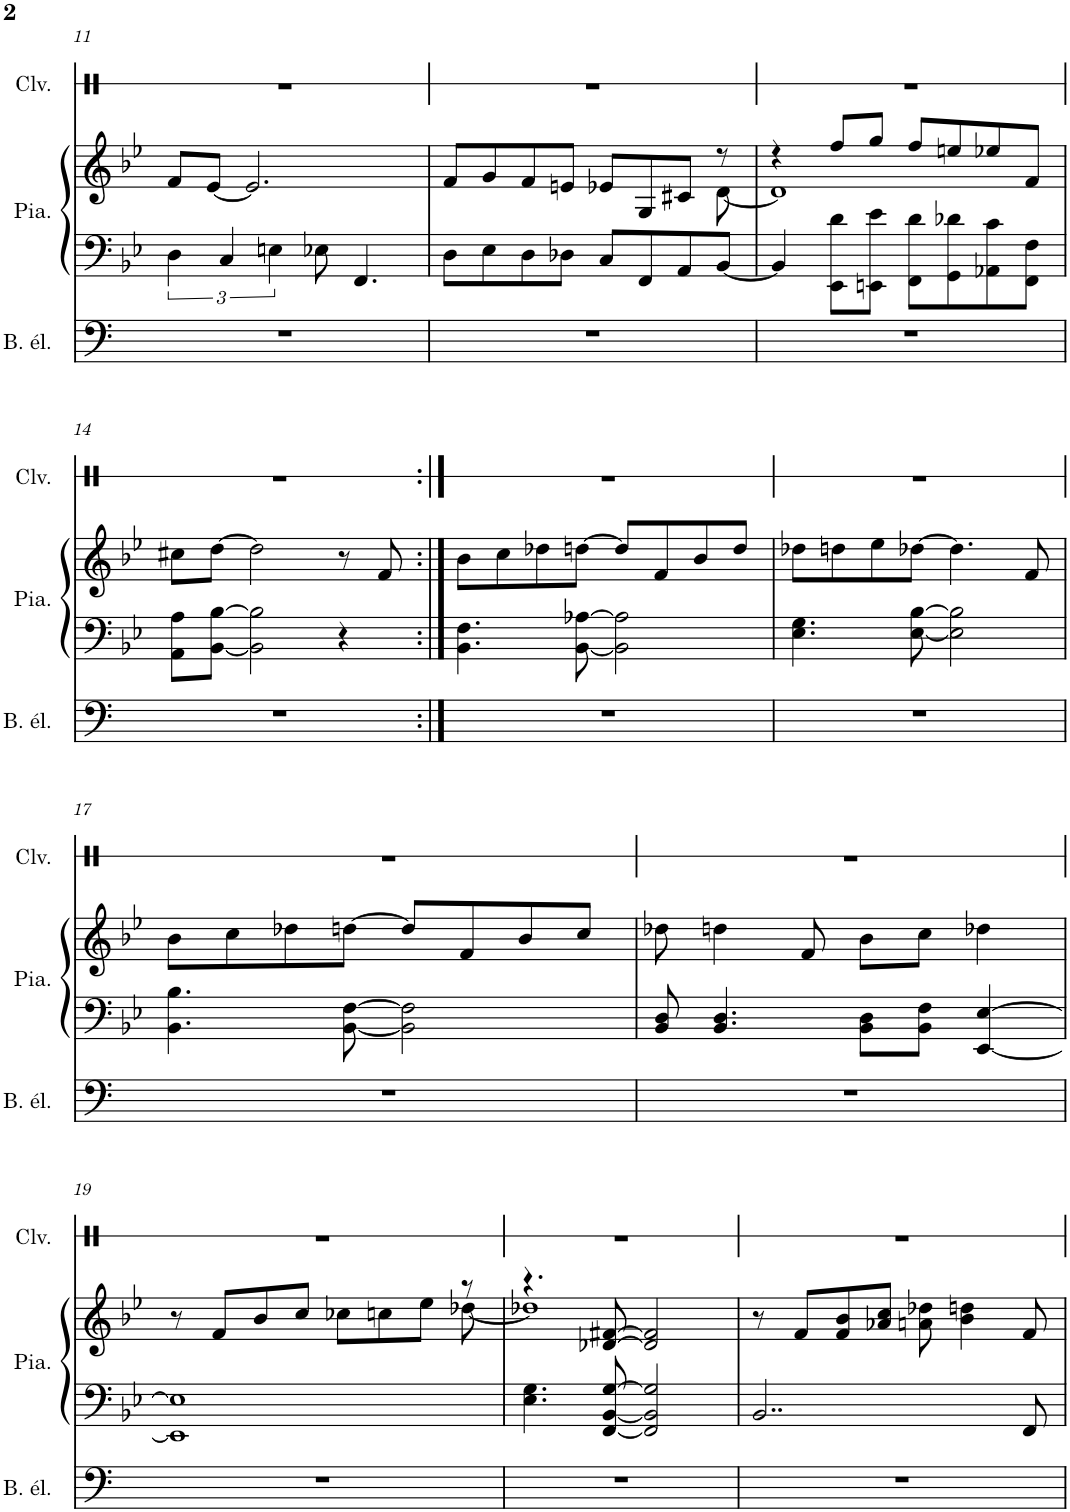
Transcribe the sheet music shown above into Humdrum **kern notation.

**kern	**kern	**kern	**kern
*part3	*part2	*part2	*part1
*staff4	*staff3	*staff2	*staff1
*I"Basse électrique	*I"Piano	*	*I"Claves
*I'B. él.	*I'Pia.	*	*I'Clv.
!!LO:PB:g=z
*clefF4	*clefF4	*clefG2	*clefX
*Trd7c12	*	*	*
*k[]	*k[b-e-]	*k[b-e-]	*k[]
*M4/4	*M4/4	*M4/4	*M4/4
=11	=11	=11	=11
1r	6D\	8f/L	1r
.	.	[8e-/J	.
.	6C/	.	.
.	.	2.e-/]	.
.	6En\	.	.
.	8E-X\	.	.
.	4.FF/	.	.
=12	=12	=12	=12
*	*	*^	*
1r	8D\L	8f/L	2..ryy	1r
.	8E-\	8g/	.	.
.	8D\	8f/	.	.
.	8D-X\J	8en/J	.	.
.	8C/L	8e-X/L	.	.
.	8FF/	8G/	.	.
.	8AA/	8c#X/J	.	.
.	[8BB-/J	8r	[8d\	.
=13	=13	=13	=13	=13
1r	4BB-/]	4r	1d]	1r
.	8EE-\ 8d\L	8ff/L	.	.
.	8EEn\ 8e-\J	8gg/J	.	.
.	8FF\ 8d\L	8ff/L	.	.
.	8GG\ 8d-X\	8een/	.	.
.	8AA-X\ 8c\	8ee-X/	.	.
.	8FF\ 8F\J	8f/J	.	.
*	*	*v	*v	*
!!LO:LB:g=z
=14	=14	=14	=14
1r	8AA\ 8A\L	8cc#X\L	1r
.	[8BB-\ [8B-\J	[8dd\J	.
.	2BB-\] 2B-\]	2dd\]	.
.	4r	8r	.
.	.	8f/	.
=15:|!	=15:|!	=15:|!	=15:|!
1r	4.BB-\ 4.F\	8b-\L	1r
.	.	8cc\	.
.	.	8dd-X\	.
.	[8BB-\ [8A-X\	[8ddn\J	.
.	2BB-\] 2A-\]	8dd/L]	.
.	.	8f/	.
.	.	8b-/	.
.	.	8dd/J	.
=16	=16	=16	=16
1r	4.E-\ 4.G\	8dd-X\L	1r
.	.	8ddn\	.
.	.	8ee-\	.
.	[8E-\ [8B-\	[8dd-X\J	.
.	2E-\] 2B-\]	4.dd-\]	.
.	.	8f/	.
!!LO:LB:g=z
=17	=17	=17	=17
1r	4.BB-\ 4.B-\	8b-\L	1r
.	.	8cc\	.
.	.	8dd-X\	.
.	[8BB-\ [8F\	[8ddn\J	.
.	2BB-\] 2F\]	8dd/L]	.
.	.	8f/	.
.	.	8b-/	.
.	.	8cc/J	.
=18	=18	=18	=18
1r	8BB-/ 8D/	8dd-X\	1r
.	4.BB-/ 4.D/	4ddn\	.
.	.	8f/	.
.	8BB-\ 8D\L	8b-\L	.
.	8BB-\ 8F\J	8cc\J	.
.	[4EE-/ [4E-/	4dd-X\	.
!!LO:LB:g=z
=19	=19	=19	=19
*	*	*^	*
1r	1EE-] 1E-]	8r	2..ryy	1r
.	.	8f/L	.	.
.	.	8b-/	.	.
.	.	8cc/J	.	.
.	.	8cc-X\L	.	.
.	.	8ccn\	.	.
.	.	8ee-\J	.	.
.	.	8r	[8dd-X\	.
=20	=20	=20	=20	=20
1r	4.E-\ 4.G\	4.r	1dd-X]	1r
.	[8FF/ [8BB-/ [8G/	[8d-X/ [8f#X/	.	.
.	2FF/] 2BB-/] 2G/]	2d-/] 2f#/]	.	.
*	*	*v	*v	*
=21	=21	=21	=21
1r	2..BB-/	8r	1r
.	.	8f/L	.
.	.	8f/ 8b-/	.
.	.	8a-X/ 8cc/J	.
.	.	8an\ 8dd-X\	.
.	.	4b-\ 4ddn\	.
.	8FF/	8f/	.
=	=	=	=
*-	*-	*-	*-
